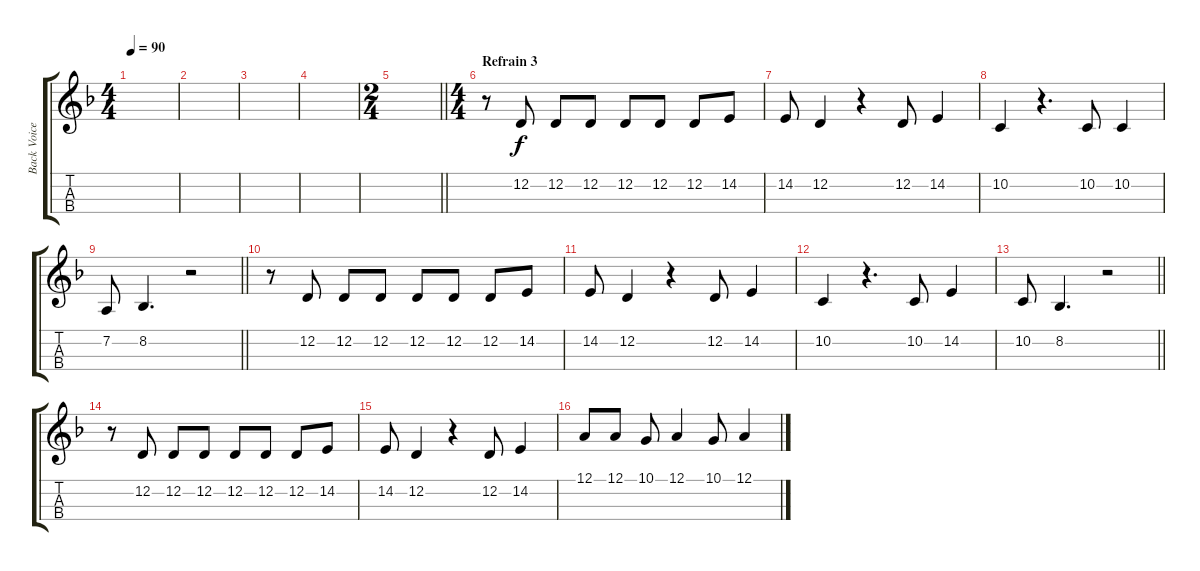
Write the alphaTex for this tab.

\track ("Back Voice" "Back Voice") {instrument tenorsax}
\staff {score tabs}
\tuning (A3 D3 G2 C2) {hide}
\ts (4 4)
\tempo 90
\clef g2
\ks dminor
|
|
|
|
\ts (2 4)
\barLineRight lightlight
|
\ts (4 4)
\section ("" "Refrain 3")
r.8 12.2.8 12.2.8 12.2.8 12.2.8 12.2.8 12.2.8 14.2.8 |
14.2.8 12.2.4 r.4 12.2.8 14.2.4 |
10.2.4 r.4{d} 10.2.8 10.2.4 |
\barLineRight lightlight
7.2.8 8.2.4{d} r.2 |
r.8 12.2.8 12.2.8 12.2.8 12.2.8 12.2.8 12.2.8 14.2.8 |
14.2.8 12.2.4 r.4 12.2.8 14.2.4 |
10.2.4 r.4{d} 10.2.8 14.2.4 |
\barLineRight lightlight
10.2.8 8.2.4{d} r.2 |
r.8 12.2.8 12.2.8 12.2.8 12.2.8 12.2.8 12.2.8 14.2.8 |
14.2.8 12.2.4 r.4 12.2.8 14.2.4 |
12.1.8 12.1.8 10.1.8 12.1.4 10.1.8 12.1.4
